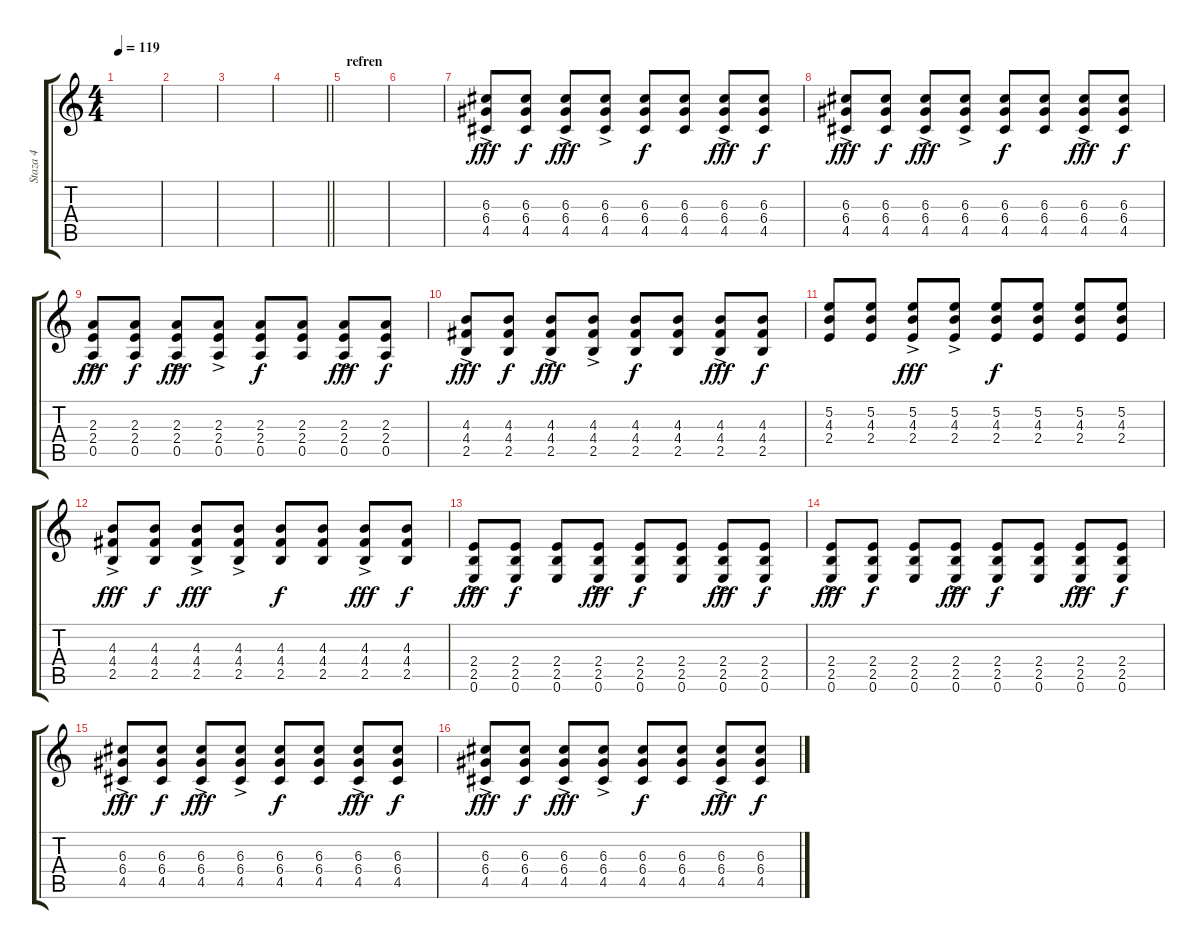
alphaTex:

\track ("Staza 4" "Staza 4") {instrument distortionguitar}
\staff {score tabs}
\tuning (E4 B3 G3 D3 A2 E2) {hide}
\ts (4 4)
\tempo 119
\clef g2
\ks c
|
|
|
\barLineRight lightlight
|
\section ("" "refren")
|
|
(6.3{ac} 6.4 4.5).8{dy fff volume 9} (6.3 6.4 4.5).8{dy f} (6.3 6.4{ac} 4.5).8{dy fff} (6.3 6.4 4.5{ac}).8 (6.3 6.4 4.5).8{dy f} (6.3 6.4 4.5).8 (6.3{ac} 6.4 4.5).8{dy fff} (6.3 6.4 4.5).8{dy f} |
(6.3{ac} 6.4 4.5).8{dy fff} (6.3 6.4 4.5).8{dy f} (6.3 6.4{ac} 4.5).8{dy fff} (6.3 6.4 4.5{ac}).8 (6.3 6.4 4.5).8{dy f} (6.3 6.4 4.5).8 (6.3{ac} 6.4 4.5).8{dy fff} (6.3 6.4 4.5).8{dy f} |
(2.3 2.4 0.5{ac}).8{dy fff} (2.3 2.4 0.5).8{dy f} (2.3 2.4{ac} 0.5).8{dy fff} (2.3 2.4{ac} 0.5).8 (2.3 2.4 0.5).8{dy f} (2.3 2.4 0.5).8 (2.3 2.4{ac} 0.5).8{dy fff} (2.3 2.4 0.5).8{dy f} |
(4.3 4.4 2.5{ac}).8{dy fff} (4.3 4.4 2.5).8{dy f} (4.3 4.4{ac} 2.5).8{dy fff} (4.3 4.4{ac} 2.5).8 (4.3 4.4 2.5).8{dy f} (4.3 4.4 2.5).8 (4.3 4.4{ac} 2.5).8{dy fff} (4.3 4.4 2.5).8{dy f} |
(5.2 4.3 2.4).8 (5.2 4.3 2.4).8 (5.2{ac} 4.3 2.4).8{dy fff} (5.2 4.3 2.4{ac}).8 (5.2 4.3 2.4).8{dy f} (5.2 4.3 2.4).8 (5.2 4.3 2.4).8 (5.2 4.3 2.4).8 |
(4.3 4.4 2.5{ac}).8{dy fff} (4.3 4.4 2.5).8{dy f} (4.3 4.4{ac} 2.5).8{dy fff} (4.3 4.4{ac} 2.5).8 (4.3 4.4 2.5).8{dy f} (4.3 4.4 2.5).8 (4.3 4.4{ac} 2.5).8{dy fff} (4.3 4.4 2.5).8{dy f} |
(2.4 2.5{ac} 0.6).8{dy fff} (2.4 2.5 0.6).8{dy f} (2.4 2.5 0.6).8 (2.4 2.5{ac} 0.6).8{dy fff} (2.4 2.5 0.6).8{dy f} (2.4 2.5 0.6).8 (2.4{ac} 2.5 0.6).8{dy fff} (2.4 2.5 0.6).8{dy f} |
(2.4 2.5{ac} 0.6).8{dy fff} (2.4 2.5 0.6).8{dy f} (2.4 2.5 0.6).8 (2.4 2.5{ac} 0.6).8{dy fff} (2.4 2.5 0.6).8{dy f} (2.4 2.5 0.6).8 (2.4{ac} 2.5 0.6).8{dy fff} (2.4 2.5 0.6).8{dy f} |
(6.3{ac} 6.4 4.5).8{dy fff} (6.3 6.4 4.5).8{dy f} (6.3 6.4{ac} 4.5).8{dy fff} (6.3 6.4 4.5{ac}).8 (6.3 6.4 4.5).8{dy f} (6.3 6.4 4.5).8 (6.3{ac} 6.4 4.5).8{dy fff} (6.3 6.4 4.5).8{dy f} |
(6.3{ac} 6.4 4.5).8{dy fff} (6.3 6.4 4.5).8{dy f} (6.3 6.4{ac} 4.5).8{dy fff} (6.3 6.4 4.5{ac}).8 (6.3 6.4 4.5).8{dy f} (6.3 6.4 4.5).8 (6.3{ac} 6.4 4.5).8{dy fff} (6.3 6.4 4.5).8{dy f}
